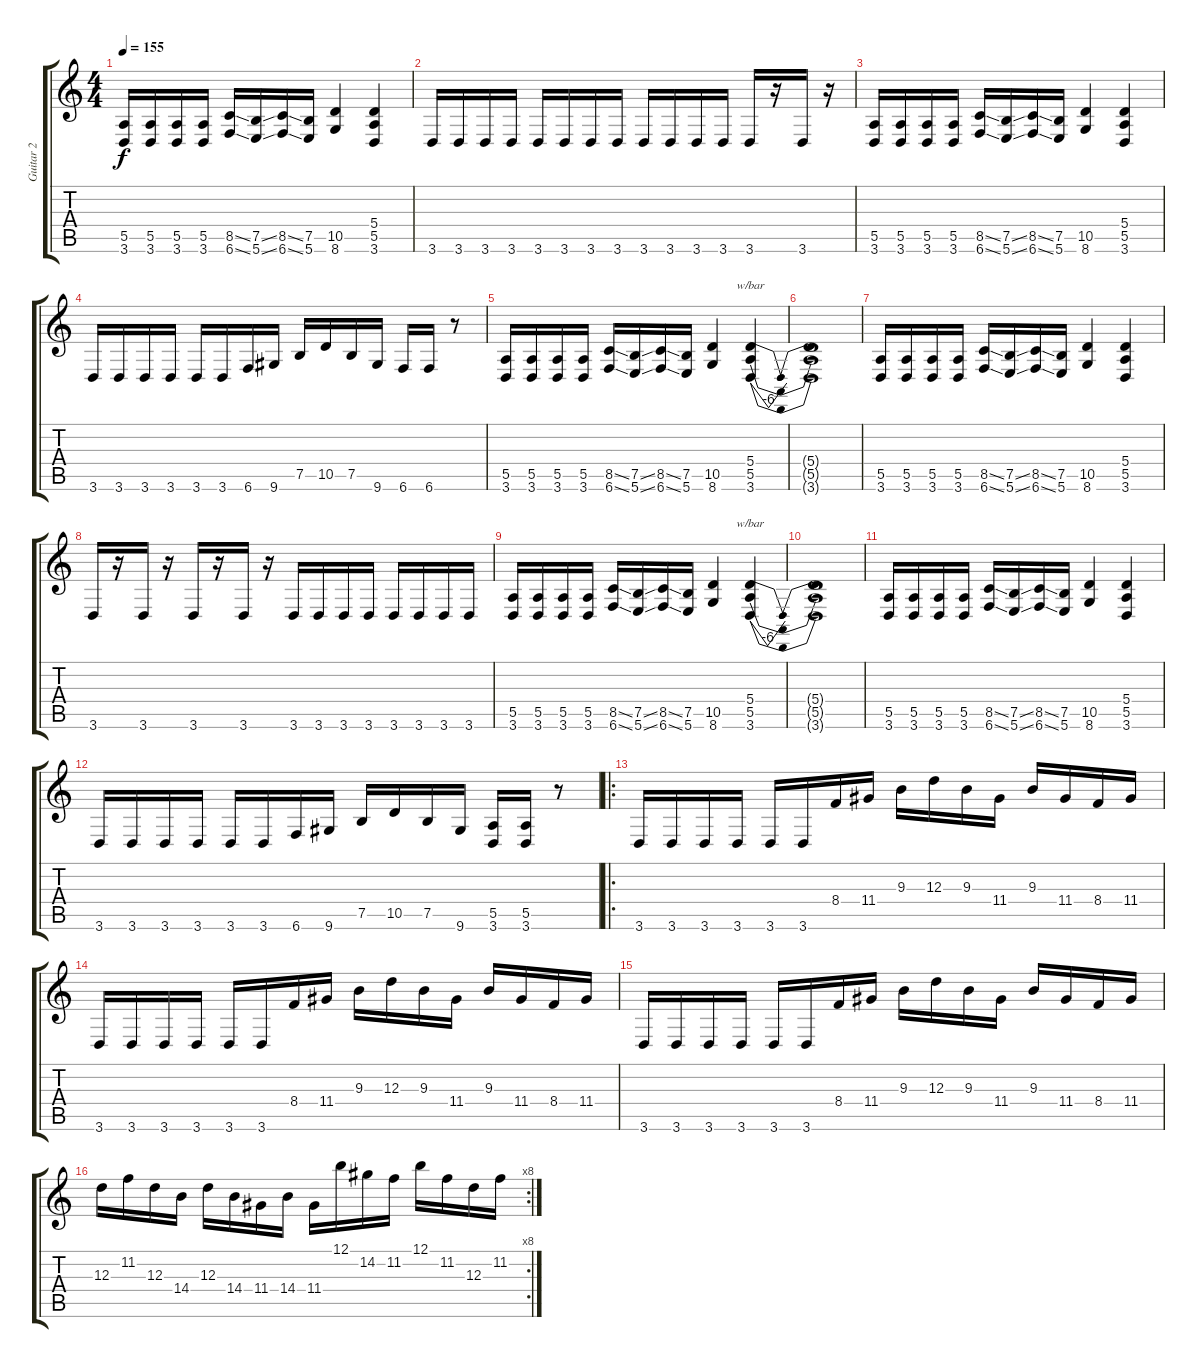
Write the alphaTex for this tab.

\track ("Guitar 2" "Guitar 2") {instrument distortionguitar}
\staff {score tabs}
\tuning (B3 Gb3 D3 A2 E2 B1) {hide}
\ts (4 4)
\tempo 155
\clef g2
\ks c
(5.5 3.6).16{dy f} (5.5 3.6).16 (5.5 3.6).16 (5.5 3.6).16 (8.5{ss} 6.6{ss}).16 (7.5{ss} 5.6{ss}).16 (8.5{ss} 6.6{ss}).16 (7.5 5.6).16 (10.5 8.6).4 (5.4 5.5 3.6).4 |
3.6.16 3.6.16 3.6.16 3.6.16 3.6.16 3.6.16 3.6.16 3.6.16 3.6.16 3.6.16 3.6.16 3.6.16 3.6.16 r.16 3.6.16 r.16 |
(5.5 3.6).16 (5.5 3.6).16 (5.5 3.6).16 (5.5 3.6).16 (8.5{ss} 6.6{ss}).16 (7.5{ss} 5.6{ss}).16 (8.5{ss} 6.6{ss}).16 (7.5 5.6).16 (10.5 8.6).4 (5.4 5.5 3.6).4 |
3.6.16 3.6.16 3.6.16 3.6.16 3.6.16 3.6.16 6.6.16 9.6.16 7.5.16 10.5.16 7.5.16 9.6.16 6.6.16 6.6.16 r.8 |
(5.5 3.6).16 (5.5 3.6).16 (5.5 3.6).16 (5.5 3.6).16 (8.5{ss} 6.6{ss}).16 (7.5{ss} 5.6{ss}).16 (8.5{ss} 6.6{ss}).16 (7.5 5.6).16 (10.5 8.6).4 (5.4 5.5 3.6).4{tbe (dip default 0 0 46 -24 60 0)} |
(5.4{t} 5.5{t} 3.6{t}).1 |
(5.5 3.6).16 (5.5 3.6).16 (5.5 3.6).16 (5.5 3.6).16 (8.5{ss} 6.6{ss}).16 (7.5{ss} 5.6{ss}).16 (8.5{ss} 6.6{ss}).16 (7.5 5.6).16 (10.5 8.6).4 (5.4 5.5 3.6).4 |
3.6.16 r.16 3.6.16 r.16 3.6.16 r.16 3.6.16 r.16 3.6.16 3.6.16 3.6.16 3.6.16 3.6.16 3.6.16 3.6.16 3.6.16 |
(5.5 3.6).16 (5.5 3.6).16 (5.5 3.6).16 (5.5 3.6).16 (8.5{ss} 6.6{ss}).16 (7.5{ss} 5.6{ss}).16 (8.5{ss} 6.6{ss}).16 (7.5 5.6).16 (10.5 8.6).4 (5.4 5.5 3.6).4{tbe (dip default 0 0 46 -24 60 0)} |
(5.4{t} 5.5{t} 3.6{t}).1 |
(5.5 3.6).16 (5.5 3.6).16 (5.5 3.6).16 (5.5 3.6).16 (8.5{ss} 6.6{ss}).16 (7.5{ss} 5.6{ss}).16 (8.5{ss} 6.6{ss}).16 (7.5 5.6).16 (10.5 8.6).4 (5.4 5.5 3.6).4 |
3.6.16 3.6.16 3.6.16 3.6.16 3.6.16 3.6.16 6.6.16 9.6.16 7.5.16 10.5.16 7.5.16 9.6.16 (5.5 3.6).16 (5.5 3.6).16 r.8 |
\ro
3.6.16 3.6.16 3.6.16 3.6.16 3.6.16 3.6.16 8.4.16 11.4.16 9.3.16 12.3.16 9.3.16 11.4.16 9.3.16 11.4.16 8.4.16 11.4.16 |
3.6.16 3.6.16 3.6.16 3.6.16 3.6.16 3.6.16 8.4.16 11.4.16 9.3.16 12.3.16 9.3.16 11.4.16 9.3.16 11.4.16 8.4.16 11.4.16 |
3.6.16 3.6.16 3.6.16 3.6.16 3.6.16 3.6.16 8.4.16 11.4.16 9.3.16 12.3.16 9.3.16 11.4.16 9.3.16 11.4.16 8.4.16 11.4.16 |
\rc 8
12.3.16 11.2.16 12.3.16 14.4.16 12.3.16 14.4.16 11.4.16 14.4.16 11.4.16 12.1.16 14.2.16 11.2.16 12.1.16 11.2.16 12.3.16 11.2.16
